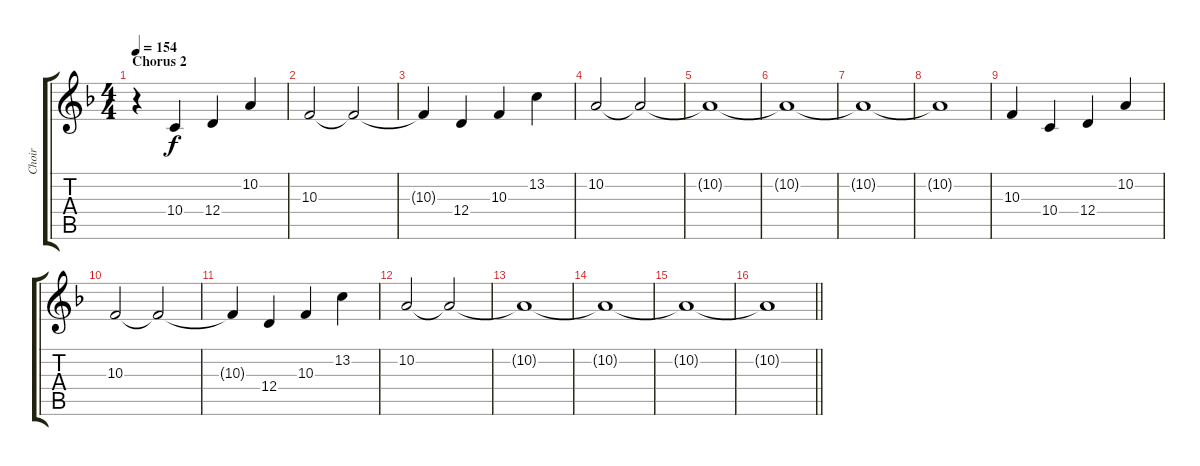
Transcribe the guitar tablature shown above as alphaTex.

\track ("Choir" "Choir") {instrument choiraahs}
\staff {score tabs}
\tuning (E4 B3 G3 D3 A2 D2) {hide}
\ts (4 4)
\section ("" "Chorus 2")
\tempo 154
\clef g2
\ks f
r.4{dy f} 10.4.4 12.4.4 10.2.4 |
10.3.2 10.3{t}.2 |
10.3{t}.4 12.4.4 10.3.4 13.2.4 |
10.2.2 10.2{t}.2 |
10.2{t}.1 |
10.2{t}.1 |
10.2{t}.1 |
10.2{t}.1 |
10.3.4 10.4.4 12.4.4 10.2.4 |
10.3.2 10.3{t}.2 |
10.3{t}.4 12.4.4 10.3.4 13.2.4 |
10.2.2 10.2{t}.2 |
10.2{t}.1 |
10.2{t}.1 |
10.2{t}.1 |
\barLineRight lightlight
10.2{t}.1
